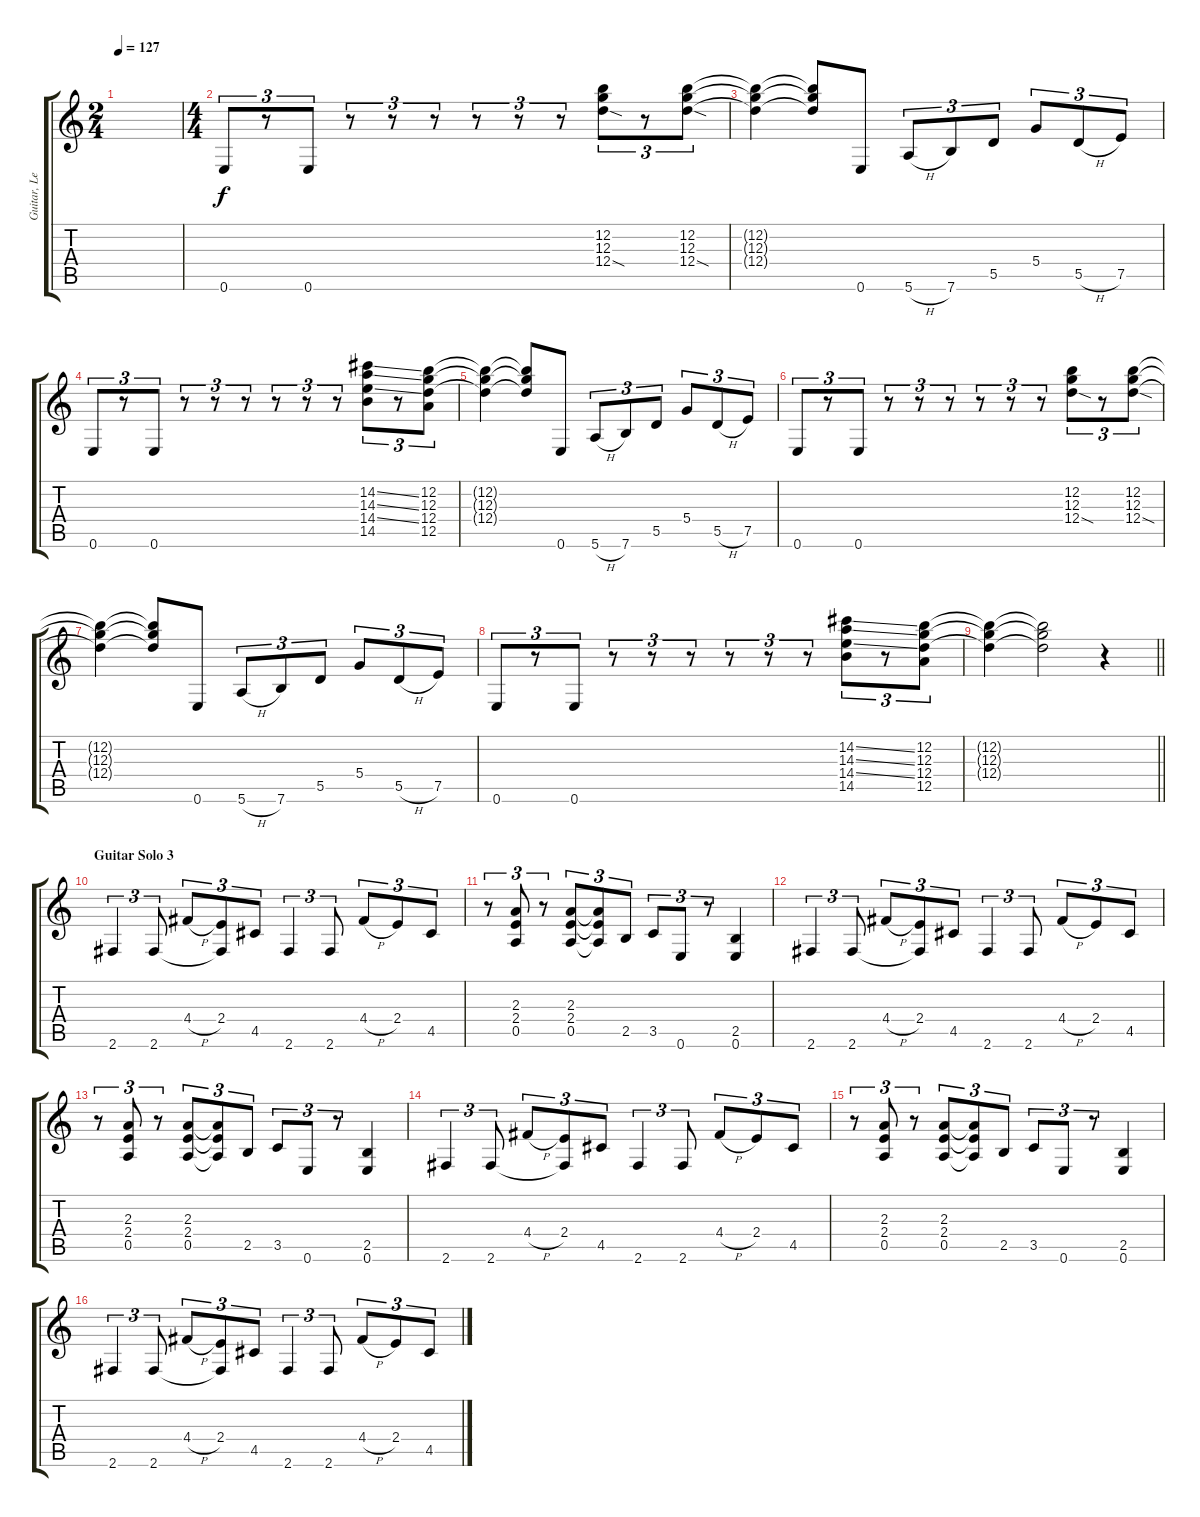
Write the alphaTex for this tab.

\track ("Guitar, Lead" "Guitar, Le") {instrument overdrivenguitar}
\staff {score tabs}
\tuning (E4 B3 G3 D3 A2 E2) {hide}
\ts (2 4)
\tempo 127
\clef g2
\ks c
|
\ts (4 4)
0.6.8{tu (3 2) txt " "} r.8{tu (3 2)} 0.6.8{tu (3 2)} r.8{tu (3 2)} r.8{tu (3 2)} r.8{tu (3 2)} r.8{tu (3 2)} r.8{tu (3 2)} r.8{tu (3 2)} (12.2 12.3 12.4{sod}).8{tu (3 2)} r.8{tu (3 2)} (12.2 12.3 12.4{sod}).8{tu (3 2)} |
(12.2{t} 12.3{t} 12.4{t}).4 (12.2{t} 12.3{t} 12.4{t}).8 0.6.8 5.6{h}.8{tu (3 2)} 7.6.8{tu (3 2)} 5.5.8{tu (3 2)} 5.4.8{tu (3 2)} 5.5{h}.8{tu (3 2)} 7.5.8{tu (3 2)} |
0.6.8{tu (3 2)} r.8{tu (3 2)} 0.6.8{tu (3 2)} r.8{tu (3 2)} r.8{tu (3 2)} r.8{tu (3 2)} r.8{tu (3 2)} r.8{tu (3 2)} r.8{tu (3 2)} (14.2{ss} 14.3{ss} 14.4{ss} 14.5).8{tu (3 2)} r.8{tu (3 2)} (12.2 12.3 12.4 12.5).8{tu (3 2)} |
(12.2{t} 12.3{t} 12.4{t}).4 (12.2{t} 12.3{t} 12.4{t}).8 0.6.8 5.6{h}.8{tu (3 2)} 7.6.8{tu (3 2)} 5.5.8{tu (3 2)} 5.4.8{tu (3 2)} 5.5{h}.8{tu (3 2)} 7.5.8{tu (3 2)} |
0.6.8{tu (3 2) txt " "} r.8{tu (3 2)} 0.6.8{tu (3 2)} r.8{tu (3 2)} r.8{tu (3 2)} r.8{tu (3 2)} r.8{tu (3 2)} r.8{tu (3 2)} r.8{tu (3 2)} (12.2 12.3 12.4{sod}).8{tu (3 2)} r.8{tu (3 2)} (12.2 12.3 12.4{sod}).8{tu (3 2)} |
(12.2{t} 12.3{t} 12.4{t}).4 (12.2{t} 12.3{t} 12.4{t}).8 0.6.8 5.6{h}.8{tu (3 2)} 7.6.8{tu (3 2)} 5.5.8{tu (3 2)} 5.4.8{tu (3 2)} 5.5{h}.8{tu (3 2)} 7.5.8{tu (3 2)} |
0.6.8{tu (3 2)} r.8{tu (3 2)} 0.6.8{tu (3 2)} r.8{tu (3 2)} r.8{tu (3 2)} r.8{tu (3 2)} r.8{tu (3 2)} r.8{tu (3 2)} r.8{tu (3 2)} (14.2{ss} 14.3{ss} 14.4{ss} 14.5).8{tu (3 2)} r.8{tu (3 2)} (12.2 12.3 12.4 12.5).8{tu (3 2)} |
\barLineRight lightlight
(12.2{t} 12.3{t} 12.4{t}).4 (12.2{t} 12.3{t} 12.4{t}).2 r.4 |
\section ("" "Guitar Solo 3")
2.6.4{tu (3 2)} 2.6.8{tu (3 2)} 4.4{h}.8{tu (3 2)} (2.4 2.6{t}).8{tu (3 2)} 4.5.8{tu (3 2)} 2.6.4{tu (3 2)} 2.6.8{tu (3 2)} 4.4{h}.8{tu (3 2)} 2.4.8{tu (3 2)} 4.5.8{tu (3 2)} |
r.8{tu (3 2)} (2.3 2.4 0.5).8{tu (3 2)} r.8{tu (3 2)} (2.3 2.4 0.5).8{tu (3 2)} (2.3{t} 2.4{t} 0.5{t}).8{tu (3 2)} 2.5.8{tu (3 2)} 3.5.8{tu (3 2)} 0.6.8{tu (3 2)} r.8{tu (3 2)} (2.5 0.6).4 |
2.6.4{tu (3 2)} 2.6.8{tu (3 2)} 4.4{h}.8{tu (3 2)} (2.4 2.6{t}).8{tu (3 2)} 4.5.8{tu (3 2)} 2.6.4{tu (3 2)} 2.6.8{tu (3 2)} 4.4{h}.8{tu (3 2)} 2.4.8{tu (3 2)} 4.5.8{tu (3 2)} |
r.8{tu (3 2)} (2.3 2.4 0.5).8{tu (3 2)} r.8{tu (3 2)} (2.3 2.4 0.5).8{tu (3 2)} (2.3{t} 2.4{t} 0.5{t}).8{tu (3 2)} 2.5.8{tu (3 2)} 3.5.8{tu (3 2)} 0.6.8{tu (3 2)} r.8{tu (3 2)} (2.5 0.6).4 |
2.6.4{tu (3 2)} 2.6.8{tu (3 2)} 4.4{h}.8{tu (3 2)} (2.4 2.6{t}).8{tu (3 2)} 4.5.8{tu (3 2)} 2.6.4{tu (3 2)} 2.6.8{tu (3 2)} 4.4{h}.8{tu (3 2)} 2.4.8{tu (3 2)} 4.5.8{tu (3 2)} |
r.8{tu (3 2)} (2.3 2.4 0.5).8{tu (3 2)} r.8{tu (3 2)} (2.3 2.4 0.5).8{tu (3 2)} (2.3{t} 2.4{t} 0.5{t}).8{tu (3 2)} 2.5.8{tu (3 2)} 3.5.8{tu (3 2)} 0.6.8{tu (3 2)} r.8{tu (3 2)} (2.5 0.6).4 |
2.6.4{tu (3 2)} 2.6.8{tu (3 2)} 4.4{h}.8{tu (3 2)} (2.4 2.6{t}).8{tu (3 2)} 4.5.8{tu (3 2)} 2.6.4{tu (3 2)} 2.6.8{tu (3 2)} 4.4{h}.8{tu (3 2)} 2.4.8{tu (3 2)} 4.5.8{tu (3 2)}
